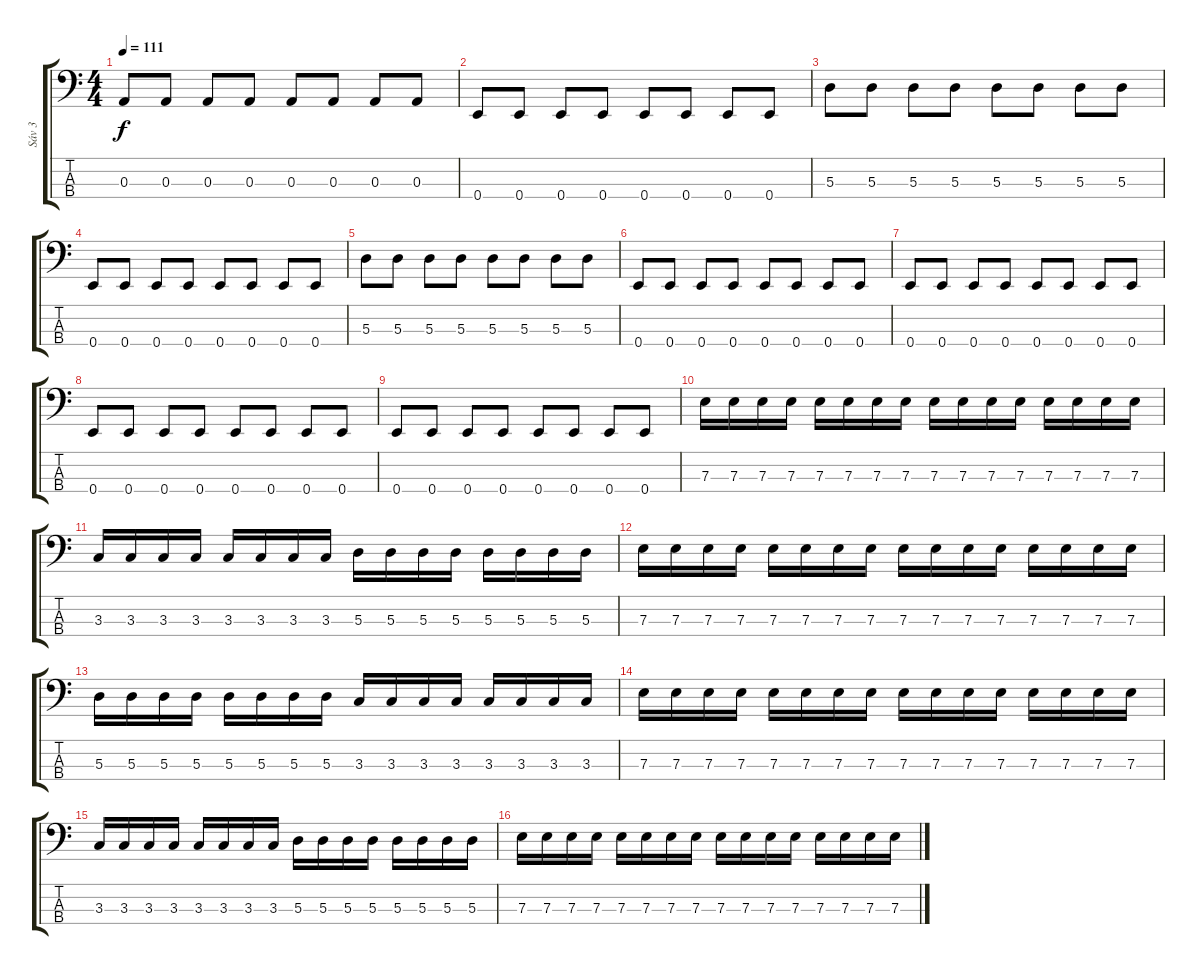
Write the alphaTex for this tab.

\track ("Sáv 3" "Sáv 3") {instrument electricbasspick}
\staff {score tabs}
\tuning (G2 D2 A1 E1) {hide}
\ts (4 4)
\tempo 111
\clef f4
\ks c
0.3.8{dy f} 0.3.8 0.3.8 0.3.8 0.3.8 0.3.8 0.3.8 0.3.8 |
0.4.8 0.4.8 0.4.8 0.4.8 0.4.8 0.4.8 0.4.8 0.4.8 |
5.3.8 5.3.8 5.3.8 5.3.8 5.3.8 5.3.8 5.3.8 5.3.8 |
0.4.8 0.4.8 0.4.8 0.4.8 0.4.8 0.4.8 0.4.8 0.4.8 |
5.3.8 5.3.8 5.3.8 5.3.8 5.3.8 5.3.8 5.3.8 5.3.8 |
0.4.8 0.4.8 0.4.8 0.4.8 0.4.8 0.4.8 0.4.8 0.4.8 |
0.4.8 0.4.8 0.4.8 0.4.8 0.4.8 0.4.8 0.4.8 0.4.8 |
0.4.8 0.4.8 0.4.8 0.4.8 0.4.8 0.4.8 0.4.8 0.4.8 |
0.4.8 0.4.8 0.4.8 0.4.8 0.4.8 0.4.8 0.4.8 0.4.8 |
7.3.16 7.3.16 7.3.16 7.3.16 7.3.16 7.3.16 7.3.16 7.3.16 7.3.16 7.3.16 7.3.16 7.3.16 7.3.16 7.3.16 7.3.16 7.3.16 |
3.3.16 3.3.16 3.3.16 3.3.16 3.3.16 3.3.16 3.3.16 3.3.16 5.3.16 5.3.16 5.3.16 5.3.16 5.3.16 5.3.16 5.3.16 5.3.16 |
7.3.16 7.3.16 7.3.16 7.3.16 7.3.16 7.3.16 7.3.16 7.3.16 7.3.16 7.3.16 7.3.16 7.3.16 7.3.16 7.3.16 7.3.16 7.3.16 |
5.3.16 5.3.16 5.3.16 5.3.16 5.3.16 5.3.16 5.3.16 5.3.16 3.3.16 3.3.16 3.3.16 3.3.16 3.3.16 3.3.16 3.3.16 3.3.16 |
7.3.16 7.3.16 7.3.16 7.3.16 7.3.16 7.3.16 7.3.16 7.3.16 7.3.16 7.3.16 7.3.16 7.3.16 7.3.16 7.3.16 7.3.16 7.3.16 |
3.3.16 3.3.16 3.3.16 3.3.16 3.3.16 3.3.16 3.3.16 3.3.16 5.3.16 5.3.16 5.3.16 5.3.16 5.3.16 5.3.16 5.3.16 5.3.16 |
7.3.16 7.3.16 7.3.16 7.3.16 7.3.16 7.3.16 7.3.16 7.3.16 7.3.16 7.3.16 7.3.16 7.3.16 7.3.16 7.3.16 7.3.16 7.3.16
